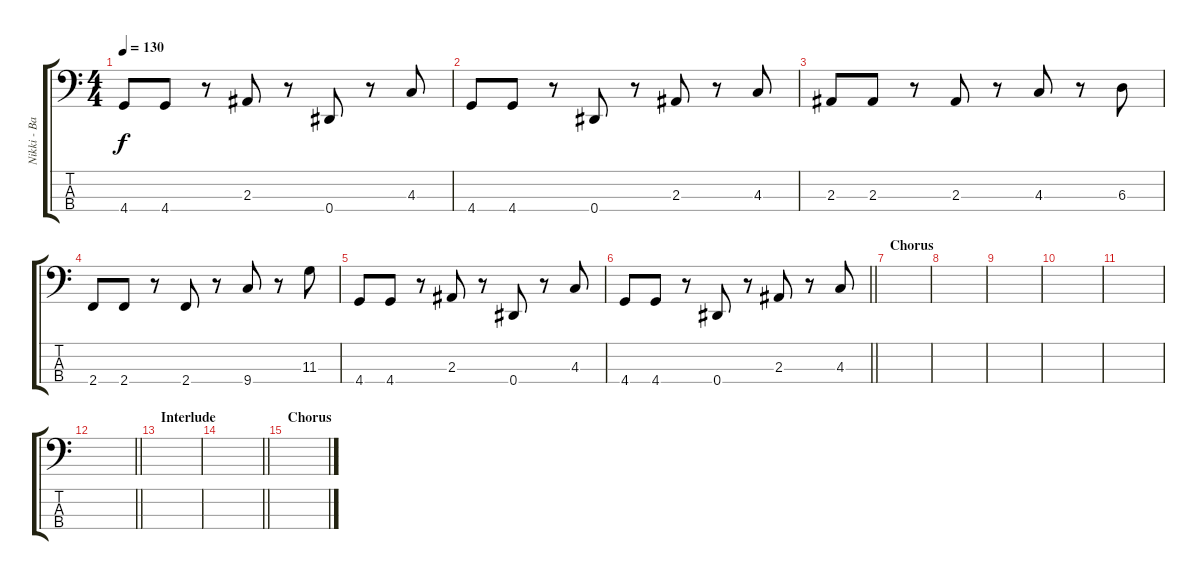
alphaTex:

\track ("Nikki - Bass (One Octave down)" "Nikki - Ba") {instrument electricbassfinger}
\staff {score tabs}
\tuning (Gb2 Db2 Ab1 Eb1) {hide}
\ts (4 4)
\tempo 130
\clef f4
\ks c
4.4.8{dy f} 4.4.8 r.8 2.3.8 r.8 0.4.8 r.8 4.3.8 |
4.4.8 4.4.8 r.8 0.4.8 r.8 2.3.8 r.8 4.3.8 |
2.3.8 2.3.8 r.8 2.3.8 r.8 4.3.8 r.8 6.3.8 |
2.4.8 2.4.8 r.8 2.4.8 r.8 9.4.8 r.8 11.3.8 |
4.4.8 4.4.8 r.8 2.3.8 r.8 0.4.8 r.8 4.3.8 |
\barLineRight lightlight
4.4.8 4.4.8 r.8 0.4.8 r.8 2.3.8 r.8 4.3.8 |
\section ("" "Chorus")
|
|
|
|
|
\barLineRight lightlight
|
\section ("" "Interlude")
|
\barLineRight lightlight
|
\section ("" "Chorus")
